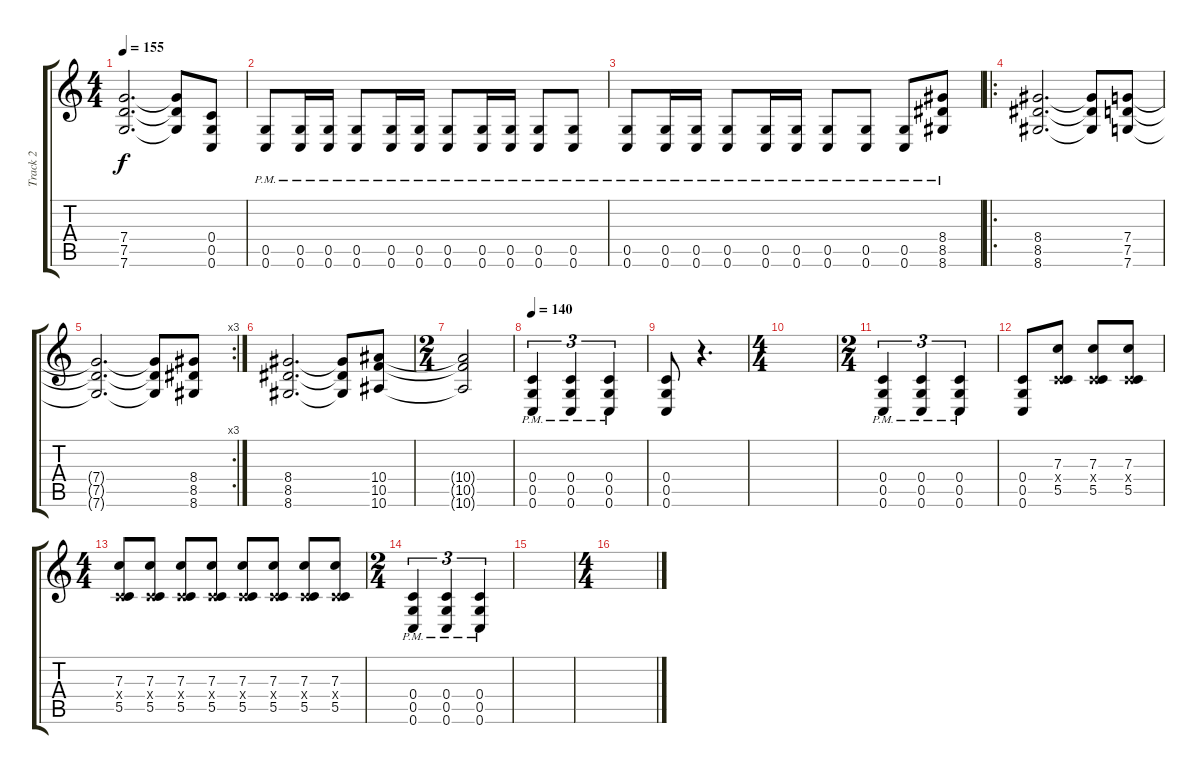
\track ("Track 2" "Track 2") {instrument distortionguitar}
\staff {score tabs}
\tuning (D4 A3 F3 C3 G2 C2) {hide}
\ts (4 4)
\tempo 155
\clef g2
\ks c
(7.4{t} 7.5{t} 7.6{t}).2{d dy f} (7.4{t} 7.5{t} 7.6{t}).8 (0.4 0.5 0.6).8 |
(0.5{pm} 0.6{pm}).8 (0.5{pm} 0.6{pm}).16 (0.5{pm} 0.6{pm}).16 (0.5{pm} 0.6{pm}).8 (0.5{pm} 0.6{pm}).16 (0.5{pm} 0.6{pm}).16 (0.5{pm} 0.6{pm}).8 (0.5{pm} 0.6{pm}).16 (0.5{pm} 0.6{pm}).16 (0.5{pm} 0.6{pm}).8 (0.5{pm} 0.6{pm}).8 |
(0.5{pm} 0.6{pm}).8 (0.5{pm} 0.6{pm}).16 (0.5{pm} 0.6{pm}).16 (0.5{pm} 0.6{pm}).8 (0.5{pm} 0.6{pm}).16 (0.5{pm} 0.6{pm}).16 (0.5{pm} 0.6{pm}).8 (0.5{pm} 0.6{pm}).8 (0.5{pm} 0.6{pm}).8 (8.4 8.5{pm} 8.6{pm}).8 |
\ro
(8.4 8.5 8.6).2{d} (8.4{t} 8.5{t} 8.6{t}).8 (7.4 7.5 7.6).8 |
\rc 3
(7.4{t} 7.5{t} 7.6{t}).2{d} (7.4{t} 7.5{t} 7.6{t}).8 (8.4 8.5 8.6).8 |
(8.4 8.5 8.6).2{d} (8.4{t} 8.5{t} 8.6{t}).8 (10.4 10.5 10.6).8 |
\ts (2 4)
(10.4{t} 10.5{t} 10.6{t}).2 |
\tempo 140
(0.4{pm} 0.5{pm} 0.6{pm}).4{tu (3 2)} (0.4{pm} 0.5{pm} 0.6{pm}).4{tu (3 2)} (0.4{pm} 0.5{pm} 0.6{pm}).4{tu (3 2)} |
(0.4 0.5 0.6).8 r.4{d} |
\ts (4 4)
|
\ts (2 4)
(0.4{pm} 0.5{pm} 0.6{pm}).4{tu (3 2)} (0.4{pm} 0.5{pm} 0.6{pm}).4{tu (3 2)} (0.4{pm} 0.5{pm} 0.6{pm}).4{tu (3 2)} |
(0.4 0.5 0.6).8 (7.3 0.4{x} 5.5).8 (7.3 0.4{x} 5.5).8 (7.3 0.4{x} 5.5).8 |
\ts (4 4)
(7.3 0.4{x} 5.5).8 (7.3 0.4{x} 5.5).8 (7.3 0.4{x} 5.5).8 (7.3 0.4{x} 5.5).8 (7.3 0.4{x} 5.5).8 (7.3 0.4{x} 5.5).8 (7.3 0.4{x} 5.5).8 (7.3 0.4{x} 5.5).8 |
\ts (2 4)
(0.4{pm} 0.5{pm} 0.6{pm}).4{tu (3 2)} (0.4{pm} 0.5{pm} 0.6{pm}).4{tu (3 2)} (0.4{pm} 0.5{pm} 0.6{pm}).4{tu (3 2)} |
|
\ts (4 4)
